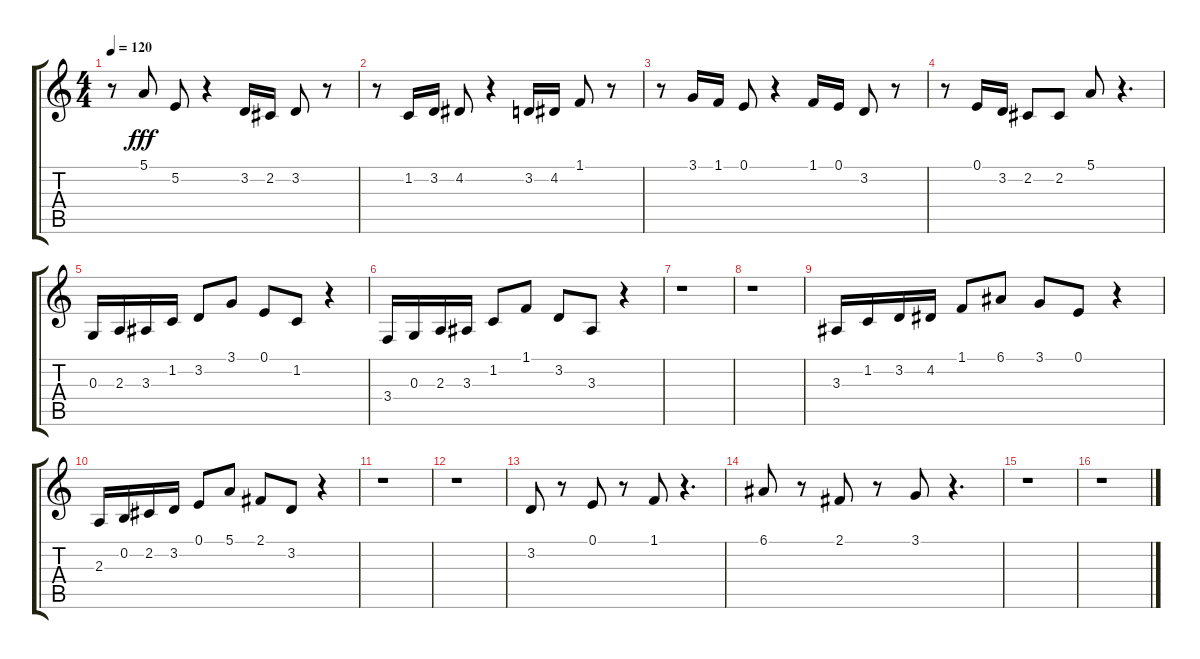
\track "" {instrument harpsichord}
\staff {score tabs}
\tuning (E4 B3 G3 D3 A2 E2) {hide}
\ts (4 4)
\tempo 120
\clef g2
\ks c
r.8{dy fff} 5.1.8 5.2.8 r.4 3.2.16 2.2.16 3.2.8 r.8 |
r.8 1.2.16 3.2.16 4.2.8 r.4 3.2.16 4.2.16 1.1.8 r.8 |
r.8 3.1.16 1.1.16 0.1.8 r.4 1.1.16 0.1.16 3.2.8 r.8 |
r.8 0.1.16 3.2.16 2.2.8 2.2.8 5.1.8 r.4{d} |
0.3.16 2.3.16 3.3.16 1.2.16 3.2.8 3.1.8 0.1.8 1.2.8 r.4 |
3.4.16 0.3.16 2.3.16 3.3.16 1.2.8 1.1.8 3.2.8 3.3.8 r.4 |
r.1 |
r.1 |
3.3.16 1.2.16 3.2.16 4.2.16 1.1.8 6.1.8 3.1.8 0.1.8 r.4 |
2.3.16 0.2.16 2.2.16 3.2.16 0.1.8 5.1.8 2.1.8 3.2.8 r.4 |
r.1 |
r.1 |
3.2.8 r.8 0.1.8 r.8 1.1.8 r.4{d} |
6.1.8 r.8 2.1.8 r.8 3.1.8 r.4{d} |
r.1 |
r.1
